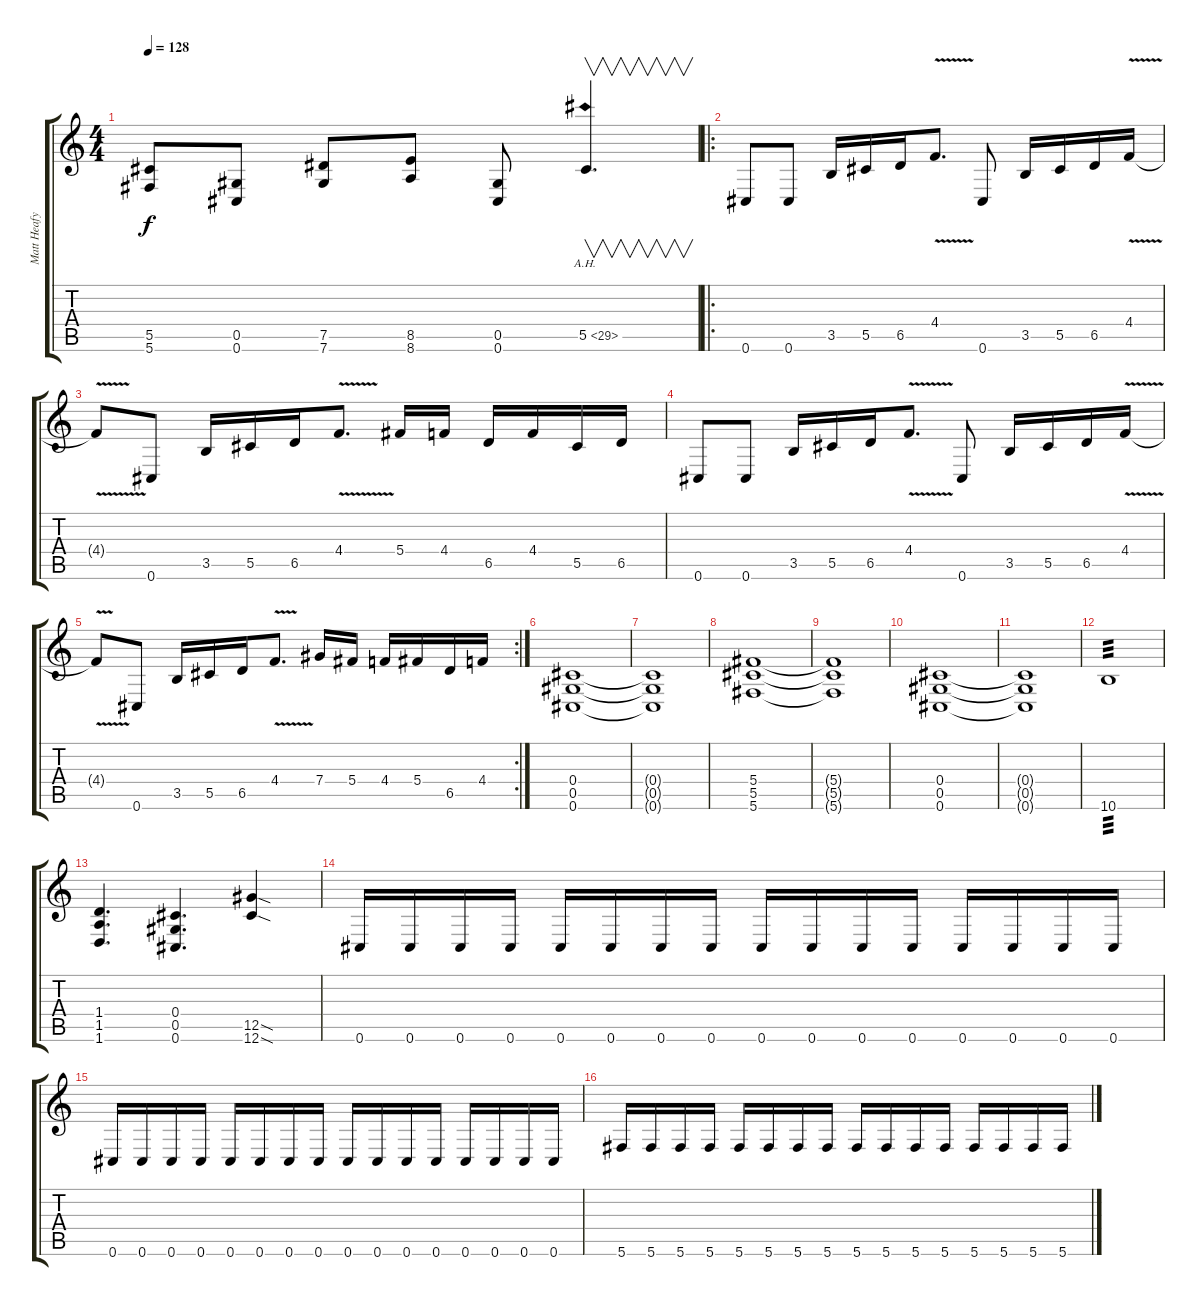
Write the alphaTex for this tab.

\track ("Matt Heafy" "Matt Heafy") {instrument overdrivenguitar}
\staff {score tabs}
\tuning (Eb4 Bb3 Gb3 Db3 Ab2 Db2) {hide}
\ts (4 4)
\tempo 128
\clef g2
\ks c
(5.5 5.6).8{dy f} (0.5 0.6).8 (7.5 7.6).8 (8.5 8.6).8 (0.5 0.6).8 5.5{ah 24}.4{v d} |
\ro
0.6.8 0.6.8 3.5.16 5.5.16 6.5.16 4.4{v}.8{d} 0.6.8 3.5.16 5.5.16 6.5.16 4.4{v}.16 |
4.4{t}.8 0.6.8 3.5.16 5.5.16 6.5.16 4.4{v}.8{d} 5.4.16 4.4.16 6.5.16 4.4.16 5.5.16 6.5.16 |
0.6.8 0.6.8 3.5.16 5.5.16 6.5.16 4.4{v}.8{d} 0.6.8 3.5.16 5.5.16 6.5.16 4.4{v}.16 |
\rc 2
4.4{t}.8 0.6.8 3.5.16 5.5.16 6.5.16 4.4{v}.8{d} 7.4.16 5.4.16 4.4.16 5.4.16 6.5.16 4.4.16 |
(0.4 0.5 0.6).1 |
(0.4{t} 0.5{t} 0.6{t}).1 |
(5.4 5.5 5.6).1 |
(5.4{t} 5.5{t} 5.6{t}).1 |
(0.4 0.5 0.6).1 |
(0.4{t} 0.5{t} 0.6{t}).1 |
10.6.1{tp 3} |
(1.4 1.5 1.6).4{d} (0.4 0.5 0.6).4{d} (12.5{sod} 12.6{sod}).4 |
0.6.16 0.6.16 0.6.16 0.6.16 0.6.16 0.6.16 0.6.16 0.6.16 0.6.16 0.6.16 0.6.16 0.6.16 0.6.16 0.6.16 0.6.16 0.6.16 |
0.6.16 0.6.16 0.6.16 0.6.16 0.6.16 0.6.16 0.6.16 0.6.16 0.6.16 0.6.16 0.6.16 0.6.16 0.6.16 0.6.16 0.6.16 0.6.16 |
5.6.16 5.6.16 5.6.16 5.6.16 5.6.16 5.6.16 5.6.16 5.6.16 5.6.16 5.6.16 5.6.16 5.6.16 5.6.16 5.6.16 5.6.16 5.6.16
